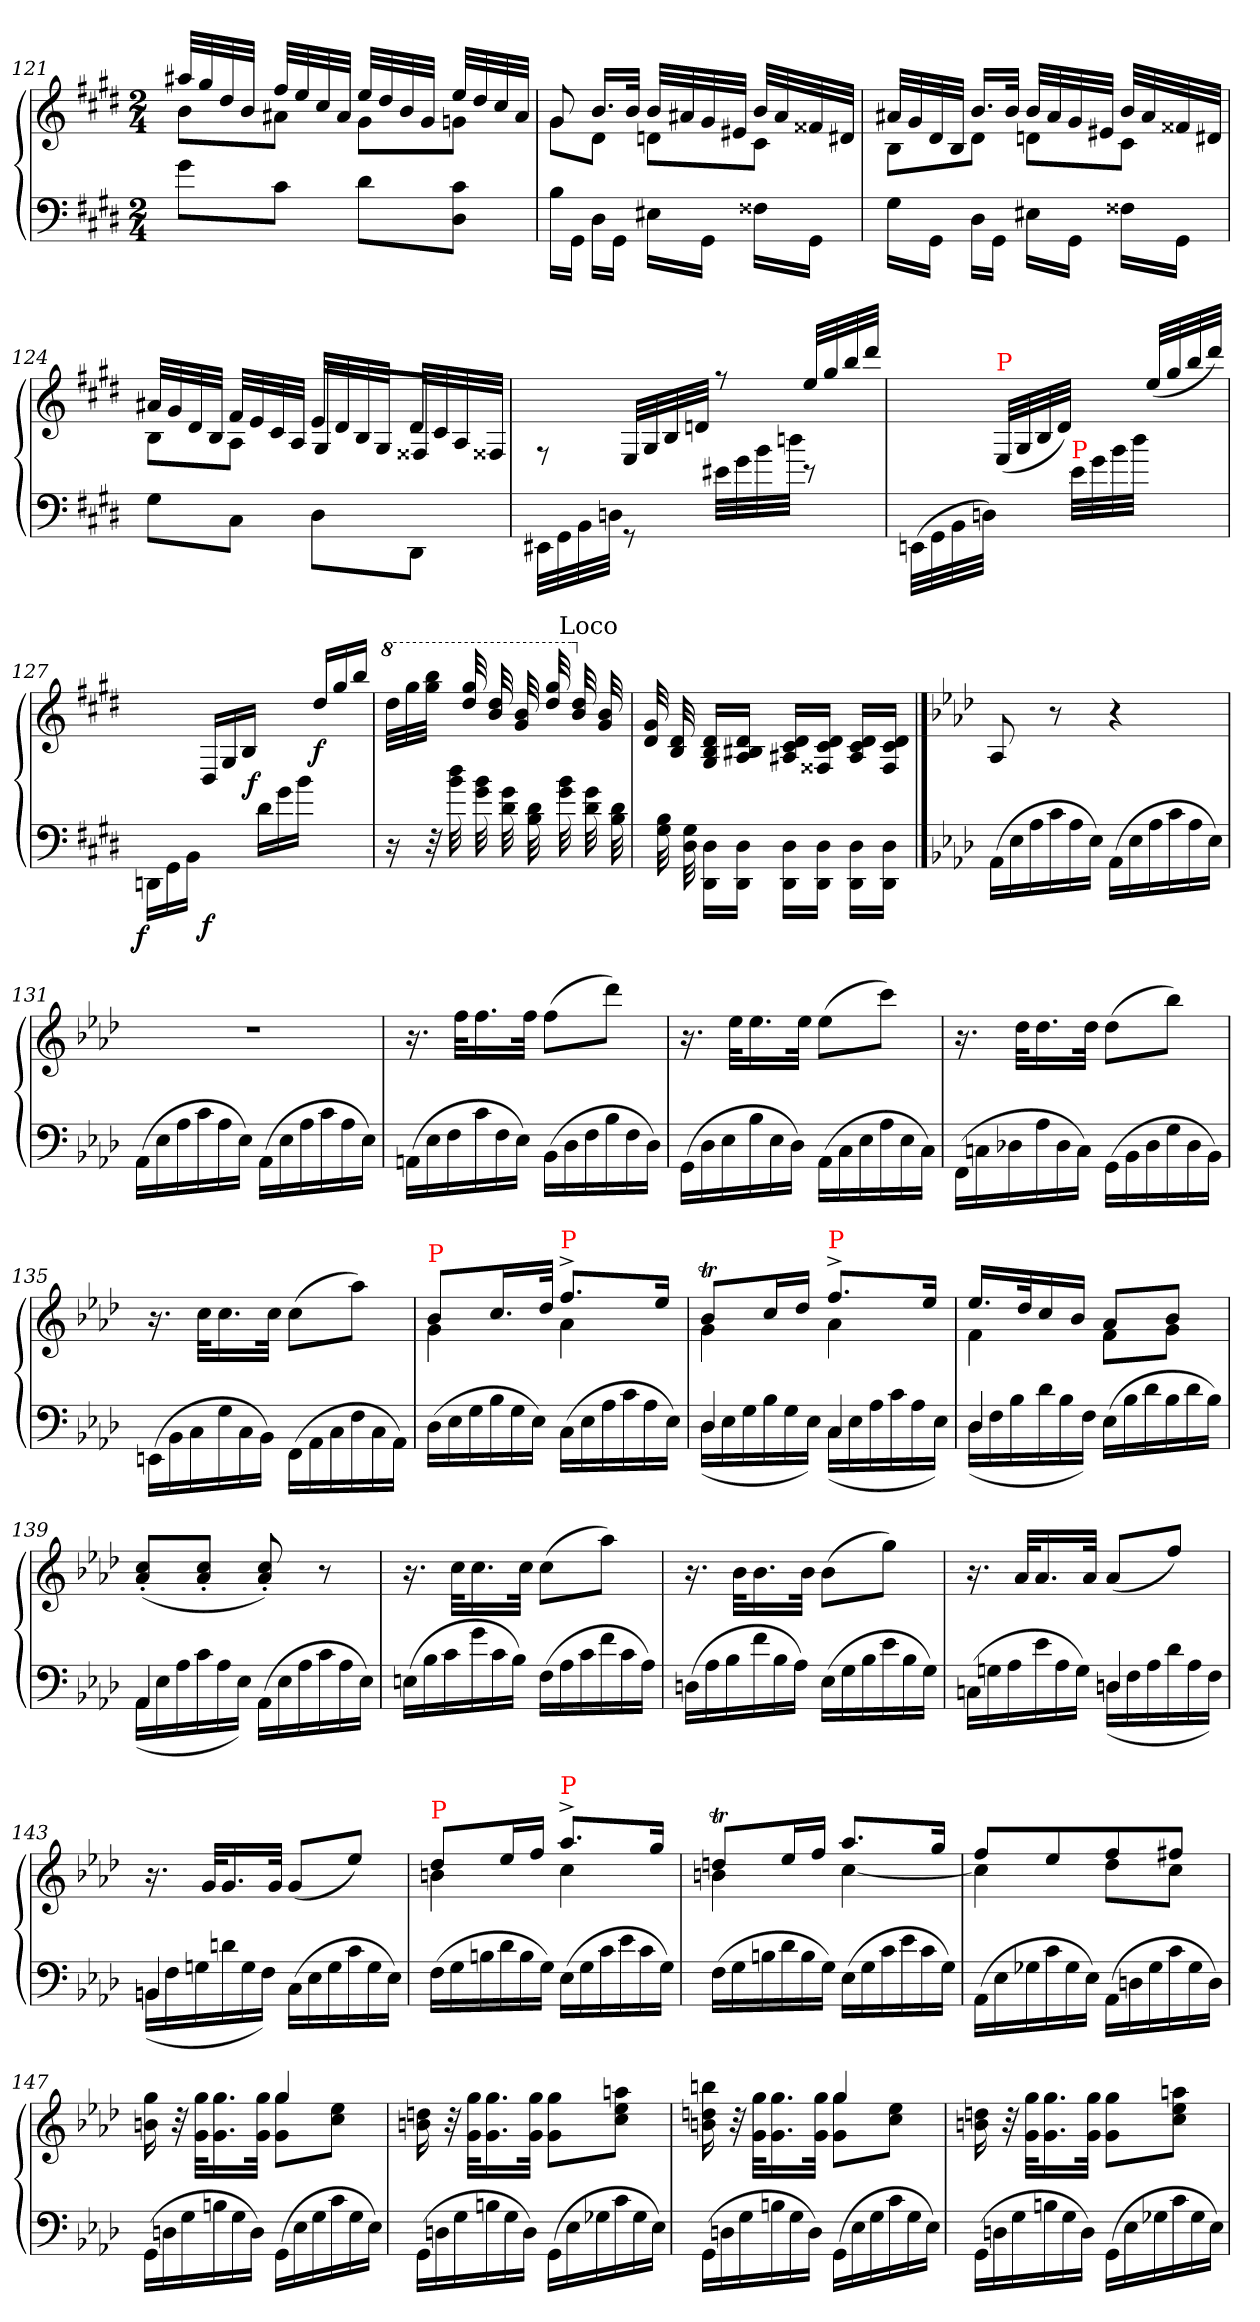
**kern	**kern	**dynam
*part1	*part1	*part1
*staff2	*staff1	*staff1/2
*clefF4	*clefG2	*
*k[f#c#g#d#]	*k[f#c#g#d#]	*
*M2/4	*M2/4	*
=121	=121	=121
*	*^	*
8g#\L	32aa#XLLL	8bL	.
.	32gg#	.	.
.	32dd#	.	.
.	32bJJJ	.	.
8c#J	32ff#LLL	8a#XJ	.
.	32ee	.	.
.	32cc#	.	.
.	32a#JJJ	.	.
8d#\L	32eeLLL	8g#L	.
.	32dd#	.	.
.	32b	.	.
.	32g#JJJ	.	.
8c# 8D#J	32eeLLL	8gnJ	.
.	32dd#	.	.
.	32cc#	.	.
.	32a#JJJ	.	.
=122	=122	=122	=122
16B\LL	8g#/	8g#L	.
16GG#JJ	.	.	.
16D#\LL	16.b/LL	8d#J	.
16GG#JJ	.	.	.
.	32bJJk	.	.
16E#X\LL	32bLLL	8dnL	.
.	32a#X	.	.
16GG#JJ	32g#	.	.
.	32e#XJJJ	.	.
16F##X\LL	32bLLL	8c#J	.
.	32a#	.	.
16GG#JJ	32f##X	.	.
.	32d#JJJ	.	.
=123	=123	=123	=123
16G#\LL	32a#XLLL	8BL	.
.	32g#	.	.
16GG#JJ	32d#	.	.
.	32BJJJ	.	.
16D#\LL	16.bLL	8d#J	.
16GG#JJ	.	.	.
.	32bJJk	.	.
16E#X\LL	32bLLL	8dnL	.
.	32a#	.	.
16GG#JJ	32g#	.	.
.	32e#XJJJ	.	.
16F##X\LL	32bLLL	8c#J	.
.	32a#	.	.
16GG#JJ	32f##X	.	.
.	32d#JJJ	.	.
=124	=124	=124	=124
8G#\L	32a#XLLL	8B\L	.
.	32g#	.	.
.	32d#	.	.
.	32BJJJ	.	.
8C#J	32f#LLL	8AJ	.
.	32e	.	.
.	32c#	.	.
.	32AJJJ	.	.
8D#\L	32eLLL	8G#/L	.
.	32d#	.	.
.	32B	.	.
.	32G#JJJ	.	.
8DD#J	32d#LLL	8F##XJ	.
.	32c#	.	.
.	32A	.	.
.	32F##XJJJ	.	.
*	*v	*v	*
=125	=125	=125
32EE#X\LLL	8rF	.
32GG#	.	.
32BB	.	.
32DnJJJ	.	.
8rGG	32E/LLL	.
.	32G#/	.
.	32B/	.
.	32dn/JJJ	.
32e#X\LLL	8rff	.
32g#\	.	.
32b\	.	.
32ddn\JJJ	.	.
8re	32ee/LLL	.
.	32gg#	.
.	32bb	.
.	32ddd#JJJ	.
=126	=126	=126
(>32EEn\LLL	8ryy	.
32GG#	.	.
32BB	.	.
32DnJJJ)	.	.
!	!LO:TX:a:color=red:t=P	!
8ryy	(<32E/LLL	.
.	32G#/	.
.	32B/	.
.	32d#/JJJ)	.
!LO:TX:a:color=red:t=P	!	!
32e\LLL	8ryy	.
32g#\	.	.
32b\	.	.
32dd#\JJJ	.	.
8ryy	(<32ee/LLL	.
.	32gg#	.
.	32bb	.
.	32ddd#JJJ)	.
=127	=127	=127
*Xtuplet	*	*
!	!	!LO:DY:b=2:rj
24DDn\LL	8ryy	f
24GG#	.	.
24BBJJ	.	.
*	*Xtuplet	*
!	!	!LO:DY:b=2
8ryy	24D#/LL	f
.	24G#/	.
.	24B/JJ	.
!	!	!LO:DY:b:rj
24d#\LL	8ryy	f
24g#\	.	.
24b\JJ	.	.
!	!	!LO:DY:b
8ryy	24dd#/LL	f
.	24gg#	.
.	24bbJJ	.
=128	=128	=128
*	*8va	*
16r	32ddd#\LLL	.
.	32ggg#\	.
32r	32bbb\ 32ggg#\JJJ	.
32dd#\ 32b\	32ryy	.
32ryy	32ggg#/ 32ddd#/	.
32b\ 32g#\	32ryy	.
32ryy	32ddd#/ 32bb/	.
32g#\ 32d#\	32ryy	.
32ryy	32bb/ 32gg#/	.
32d#\ 32B\	32ryy	.
32ryy	32ggg#/ 32ddd#/	.
*	*X8va	*
!	!LO:TX:a:t=Loco	!
32b\ 32g#\	32ryy	.
32ryy	32dd#/ 32b/	.
32g#\ 32d#\	32ryy	.
32ryy	32b/ 32g#/	.
32d#\ 32B\	32ryy	.
=129	=129	=129
32ryy	32g#/ 32d#/	.
32B\ 32G#\	32ryy	.
32ryy	32d#/ 32B/	.
32G#\ 32D#\	32ryy	.
16D#\ 16DD#\LL	16d#/ 16B/ 16G#/LL	.
16D#\ 16DD#\JJ	16d#/ 16B#X/ 16A/JJ	.
16D#\ 16DD#\LL	16d#/ 16c#/ 16A#X/LL	.
16D#\ 16DD#\JJ	16d#/ 16c#/ 16F##X/JJ	.
16D# 16DD#LL	16d#/ 16c#/ 16A#/LL	.
16D#\ 16DD#\JJ	16d#/ 16c#/ 16F##/JJ	.
==	==	==
*k[b-e-a-d-]	*k[b-e-a-d-]	*
(>24AA-LL	8A-	.
24E-	.	.
24A-	.	.
24c	8r	.
24A-	.	.
24E-JJ)	.	.
(>24AA-LL	4r	.
24E-	.	.
24A-	.	.
24c	.	.
24A-	.	.
24E-JJ)	.	.
=131	=131	=131
(>24AA-LL	2rdd	.
24E-	.	.
24A-	.	.
24c	.	.
24A-	.	.
24E-JJ)	.	.
(>24AA-LL	.	.
24E-	.	.
24A-	.	.
24c	.	.
24A-	.	.
24E-JJ)	.	.
=132	=132	=132
(>24AAn\LL	16.r	.
24E-	.	.
24F	.	.
.	32ffKLL	.
24c	16.ff	.
24F	.	.
24E-JJ)	.	.
.	32ffJJk	.
(>24BB-\LL	(8ffL	.
24D-	.	.
24F	.	.
24B-	8ddd-J)	.
24F	.	.
24D-JJ)	.	.
=133	=133	=133
(>24GGLL	16.r	.
24D-	.	.
24E-	.	.
.	32ee-KLL	.
24B-	16.ee-	.
24E-	.	.
24D-JJ)	.	.
.	32ee-JJk	.
(>24AA-\LL	(>8ee-L	.
24C	.	.
24E-	.	.
24A-	8cccJ)	.
24E-	.	.
24CJJ)	.	.
=134	=134	=134
(>24FF\LL	16.r	.
24Cn	.	.
24D-X	.	.
.	32dd-KLL	.
24A-	16.dd-	.
24D-	.	.
24CJJ)	.	.
.	32dd-JJk	.
(>24GG\LL	(>8dd-L	.
24BB-	.	.
24D-	.	.
24G	8bb-J)	.
24D-	.	.
24BB-JJ)	.	.
=135	=135	=135
(>24EEn\LL	16.r	.
24BB-	.	.
24C	.	.
.	32ccKLL	.
24G	16.cc	.
24C	.	.
24BB-JJ)	.	.
.	32ccJJk	.
(>24FF\LL	(>8ccL	.
24AA-	.	.
24C	.	.
24F	8aa-J)	.
24C	.	.
24AA-JJ)	.	.
=136	=136	=136
*	*^	*
!	!LO:TX:a:color=red:t=P	!	!
(>24D-\LL	8b-L	4g\	.
24E-	.	.	.
24G	.	.	.
24B-	16.ccL	.	.
24G	.	.	.
24E-JJ)	.	.	.
.	32dd-JJk	.	.
!	!LO:TX:a:color=red:t=P	!	!
(>24C\LL	8.ff^>L	4a-	.
24E-	.	.	.
24A-	.	.	.
24c	.	.	.
24A-	.	.	.
.	16ee-Jk	.	.
24E-JJ)	.	.	.
=137	=137	=137	=137
*^	*	*	*
4D-/	(>24D-\LL	8b-TL	4g	.
.	24E-	.	.	.
.	24G	.	.	.
.	24B-	16ccL	.	.
.	24G	.	.	.
.	.	16dd-JJ	.	.
.	24E-JJ)	.	.	.
!	!	!LO:TX:a:color=red:t=P	!	!
4C/	(>24C\LL	8.ff^>L	4a-	.
.	24E-	.	.	.
.	24A-	.	.	.
.	24c	.	.	.
.	24A-	.	.	.
.	.	16ee-Jk	.	.
.	24E-JJ)	.	.	.
=138	=138	=138	=138	=138
4D-/	(>24D-\LL	16.ee-LL	4f	.
.	24F	.	.	.
.	24B-	.	.	.
.	.	32dd-k	.	.
.	24d-	16cc	.	.
.	24B-	.	.	.
.	.	16b-JJ	.	.
.	24FJJ)	.	.	.
4ryy	(>24E-\LL	8a-L	8fL	.
.	24B-	.	.	.
.	24d-	.	.	.
.	24B-	8b-J	8gJ	.
.	24d-	.	.	.
.	24B-JJ)	.	.	.
*	*	*v	*v	*
=139	=139	=139	=139
4AA-	(>24AA-LL	(<8cc'</ 8a-'</L	.
.	24E-	.	.
.	24A-	.	.
.	24c	8cc'< 8a-'<J	.
.	24A-	.	.
.	24E-JJ)	.	.
4ryy	(>24AA-LL	8cc'</ 8a-'</)	.
.	24E-	.	.
.	24A-	.	.
.	24c	8r	.
.	24A-	.	.
.	24E-JJ)	.	.
*v	*v	*	*
=140	=140	=140
(>24EnLL	16.r	.
24B-	.	.
24c	.	.
.	32ccKLL	.
24g	16.cc	.
24c	.	.
24B-JJ)	.	.
.	32ccJJk	.
(>24FLL	(>8ccL	.
24A-	.	.
24c	.	.
24f	8aa-J)	.
24c	.	.
24A-JJ)	.	.
=141	=141	=141
(>24DnLL	16.r	.
24A-	.	.
24B-	.	.
.	32b-KLL	.
24f	16.b-	.
24B-	.	.
24A-JJ)	.	.
.	32b-JJk	.
(>24E-LL	(>8b-L	.
24G	.	.
24B-	.	.
24e-	8ggJ)	.
24B-	.	.
24GJJ)	.	.
=142	=142	=142
*^	*	*
4ryy	(>24CnLL	16.r	.
.	24Gn	.	.
.	24A-	.	.
.	.	32a-KLL	.
.	24e-	16.a-	.
.	24A-	.	.
.	24GJJ)	.	.
.	.	32a-JJk	.
4Dn	(>24DnLL	(<8a-/L	.
.	24F	.	.
.	24A-	.	.
.	24d-	8ffJ)	.
.	24A-	.	.
.	24FJJ)	.	.
=143	=143	=143	=143
4BBn	(>24BBnLL	16.r	.
.	24F	.	.
.	24Gn	.	.
.	.	32gKLL	.
.	24dn	16.g	.
.	24G	.	.
.	24FJJ)	.	.
.	.	32gJJk	.
4ryy	(>24CLL	(<8g/L	.
.	24E-	.	.
.	24G	.	.
.	24c	8ee-J)	.
.	24G	.	.
.	24E-JJ)	.	.
=144	=144	=144	=144
*	*	*^	*
!	!	!LO:TX:a:color=red:t=P	!	!
*v	*v	*	*	*
(>24F\LL	8dd-L	4b	.
24G	.	.	.
24Bn	.	.	.
24d-	16ee-L	.	.
24B	.	.	.
.	16ffJJ	.	.
24GJJ)	.	.	.
!	!LO:TX:a:color=red:t=P	!	!
(>24E-\LL	8.aa-^L	4cc	.
24G	.	.	.
24c	.	.	.
24e-	.	.	.
24c	.	.	.
.	16ggJk	.	.
24GJJ)	.	.	.
=145	=145	=145	=145
(>24F\LL	8ddntL	4bn	.
24G	.	.	.
24Bn	.	.	.
24d-	16ee-L	.	.
24B	.	.	.
.	16ffJJ	.	.
24GJJ)	.	.	.
(>24E-\LL	8.aa-L	[4cc	.
24G	.	.	.
24c	.	.	.
24e-	.	.	.
24c	.	.	.
.	16ggJk	.	.
24GJJ)	.	.	.
=146	=146	=146	=146
(>24AA-\LL	8ffL	4cc]	.
24E-	.	.	.
24G-X	.	.	.
24c	8ee-	.	.
24G-	.	.	.
24E-JJ)	.	.	.
(>24AA-\LL	8ff	8dd-L	.
24Dn	.	.	.
24G-	.	.	.
24c	8ff#XJ	8ccJ	.
24G-	.	.	.
24DJJ)	.	.	.
=147	=147	=147	=147
(>24GGLL	16gg\ 16bn\	4ryy	.
24Dn	.	.	.
.	32r	.	.
24G	.	.	.
.	32gg\ 32g\KLL	.	.
24Bn	16.gg 16.g	.	.
24G	.	.	.
24DJJ)	.	.	.
.	32gg 32gJJk	.	.
(>24GGLL	4gg	8gg 8gL	.
24E-	.	.	.
24G	.	.	.
24c	.	8ee- 8ccJ	.
24G	.	.	.
24E-JJ)	.	.	.
*	*v	*v	*
=148	=148	=148
(>24GGLL	16ddn 16bn	.
24Dn	.	.
.	32r	.
24G	.	.
.	32gg\ 32g\KLL	.
24Bn	16.gg 16.g	.
24G	.	.
24DJJ)	.	.
.	32gg 32gJJk	.
(>24GGLL	8gg\ 8g\L	.
24E-	.	.
24G-X	.	.
24c	8aan 8ee- 8ccJ	.
24G-	.	.
24E-JJ)	.	.
=149	=149	=149
*	*^	*
(>24GGLL	16bb\ 16ddn\ 16bn\	4ryy	.
24Dn	.	.	.
.	32r	.	.
24G	.	.	.
.	32gg 32gKLL	.	.
24Bn	16.gg\ 16.g\	.	.
24G	.	.	.
24DJJ)	.	.	.
.	32gg 32gJJk	.	.
(>24GGLL	4gg	8gg\ 8g\L	.
24E-	.	.	.
24G	.	.	.
24c	.	8ee- 8ccJ	.
24G	.	.	.
24E-JJ)	.	.	.
*	*v	*v	*
=150	=150	=150
(>24GGLL	16ddn 16bn	.
24Dn	.	.
.	32r	.
24G	.	.
.	32gg 32gKLL	.
24Bn	16.gg 16.g	.
24G	.	.
24DJJ)	.	.
.	32gg 32gJJk	.
(>24GGLL	8gg\ 8g\L	.
24E-	.	.
24G-X	.	.
24c	8aan 8ee- 8ccJ	.
24G-	.	.
24E-JJ)	.	.
=	=	=
*-	*-	*-
